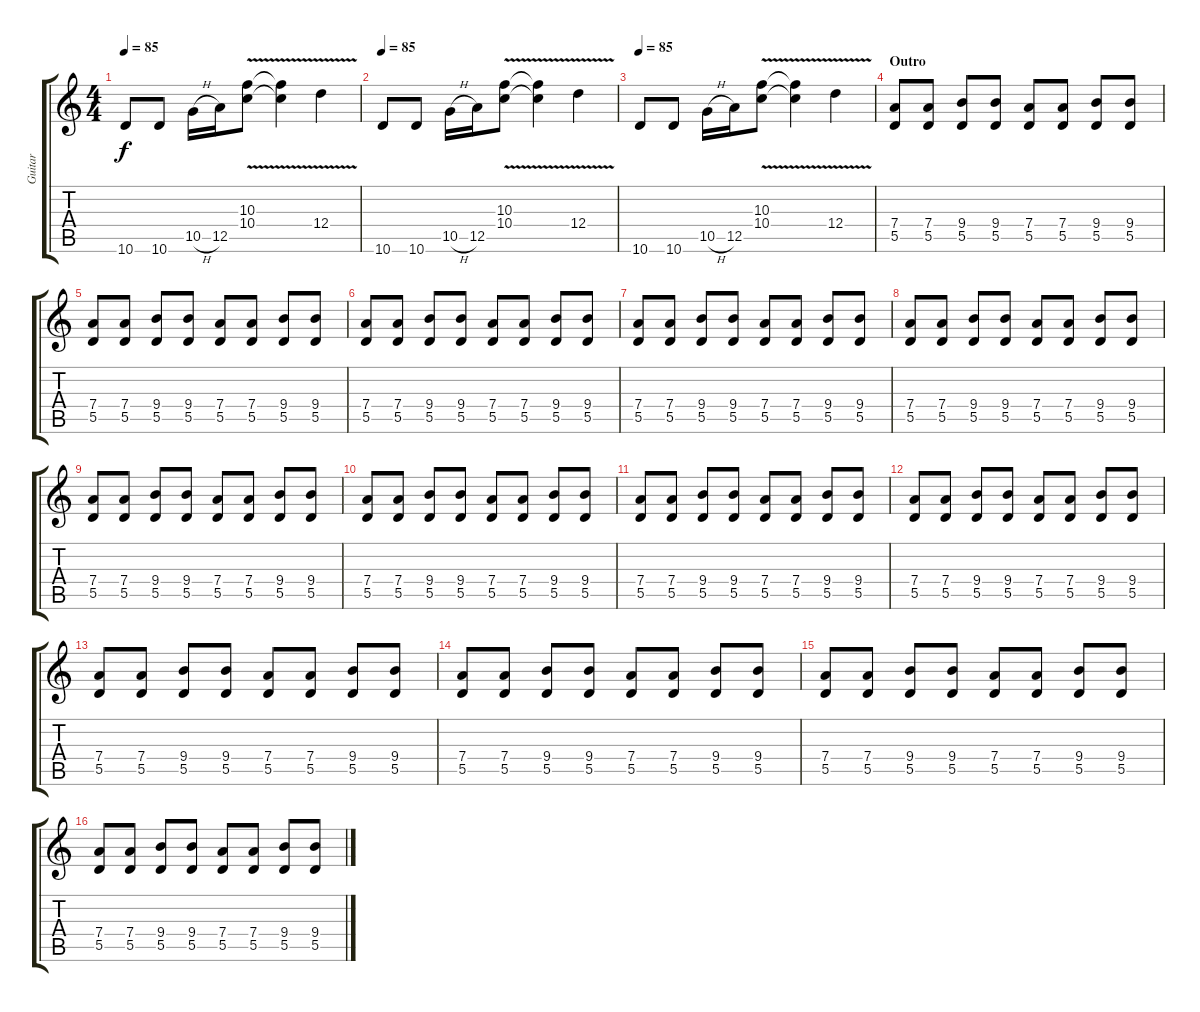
\track ("Guitar" "Guitar") {instrument electricguitarmuted}
\staff {score tabs}
\tuning (E4 B3 G3 D3 A2 E2) {hide}
\ts (4 4)
\tempo 85
\clef g2
\ks c
10.6.8{dy f} 10.6.8 10.5{h}.16 12.5.16 (10.3{v} 10.4{v}).8 (10.3{t} 10.4{t}).4 12.4{v}.4 |
\tempo 85
10.6.8 10.6.8 10.5{h}.16 12.5.16 (10.3{v} 10.4{v}).8 (10.3{t} 10.4{t}).4 12.4{v}.4 |
\tempo 85
10.6.8 10.6.8 10.5{h}.16 12.5.16 (10.3{v} 10.4{v}).8 (10.3{t} 10.4{t}).4 12.4{v}.4 |
\section ("" "Outro")
(7.4 5.5).8 (7.4 5.5).8 (9.4 5.5).8 (9.4 5.5).8 (7.4 5.5).8 (7.4 5.5).8 (9.4 5.5).8 (9.4 5.5).8 |
(7.4 5.5).8 (7.4 5.5).8 (9.4 5.5).8 (9.4 5.5).8 (7.4 5.5).8 (7.4 5.5).8 (9.4 5.5).8 (9.4 5.5).8 |
(7.4 5.5).8 (7.4 5.5).8 (9.4 5.5).8 (9.4 5.5).8 (7.4 5.5).8 (7.4 5.5).8 (9.4 5.5).8 (9.4 5.5).8 |
(7.4 5.5).8 (7.4 5.5).8 (9.4 5.5).8 (9.4 5.5).8 (7.4 5.5).8 (7.4 5.5).8 (9.4 5.5).8 (9.4 5.5).8 |
(7.4 5.5).8 (7.4 5.5).8 (9.4 5.5).8 (9.4 5.5).8 (7.4 5.5).8 (7.4 5.5).8 (9.4 5.5).8 (9.4 5.5).8 |
(7.4 5.5).8 (7.4 5.5).8 (9.4 5.5).8 (9.4 5.5).8 (7.4 5.5).8 (7.4 5.5).8 (9.4 5.5).8 (9.4 5.5).8 |
(7.4 5.5).8 (7.4 5.5).8 (9.4 5.5).8 (9.4 5.5).8 (7.4 5.5).8 (7.4 5.5).8 (9.4 5.5).8 (9.4 5.5).8 |
(7.4 5.5).8 (7.4 5.5).8 (9.4 5.5).8 (9.4 5.5).8 (7.4 5.5).8 (7.4 5.5).8 (9.4 5.5).8 (9.4 5.5).8 |
(7.4 5.5).8 (7.4 5.5).8 (9.4 5.5).8 (9.4 5.5).8 (7.4 5.5).8 (7.4 5.5).8 (9.4 5.5).8 (9.4 5.5).8 |
(7.4 5.5).8 (7.4 5.5).8 (9.4 5.5).8 (9.4 5.5).8 (7.4 5.5).8 (7.4 5.5).8 (9.4 5.5).8 (9.4 5.5).8 |
(7.4 5.5).8 (7.4 5.5).8 (9.4 5.5).8 (9.4 5.5).8 (7.4 5.5).8 (7.4 5.5).8 (9.4 5.5).8 (9.4 5.5).8 |
(7.4 5.5).8 (7.4 5.5).8 (9.4 5.5).8 (9.4 5.5).8 (7.4 5.5).8 (7.4 5.5).8 (9.4 5.5).8 (9.4 5.5).8 |
(7.4 5.5).8 (7.4 5.5).8 (9.4 5.5).8 (9.4 5.5).8 (7.4 5.5).8 (7.4 5.5).8 (9.4 5.5).8 (9.4 5.5).8
